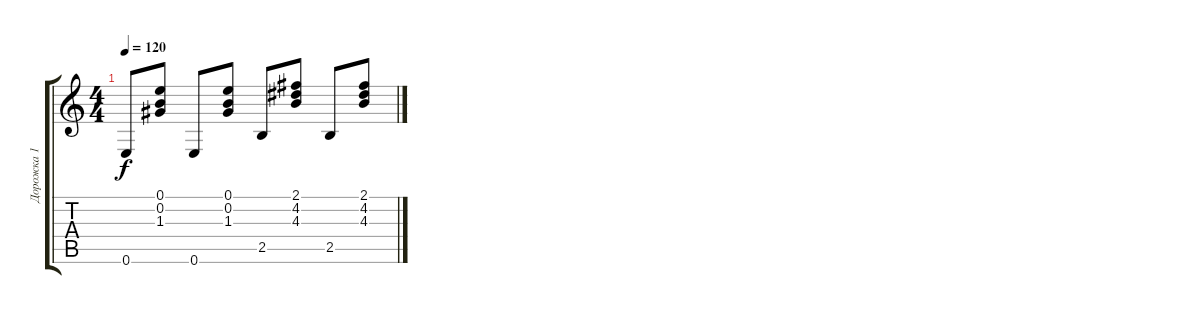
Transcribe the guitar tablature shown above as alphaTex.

\track ("Дорожка 1" "Дорожка 1") {instrument acousticguitarsteel}
\staff {score tabs}
\tuning (E4 B3 G3 D3 A2 E2) {hide}
\ts (4 4)
\tempo 120
\clef g2
\ks c
0.6.8{dy f} (0.1 0.2 1.3).8 0.6.8 (0.1 0.2 1.3).8 2.5.8 (2.1 4.2 4.3).8 2.5.8 (2.1 4.2 4.3).8
